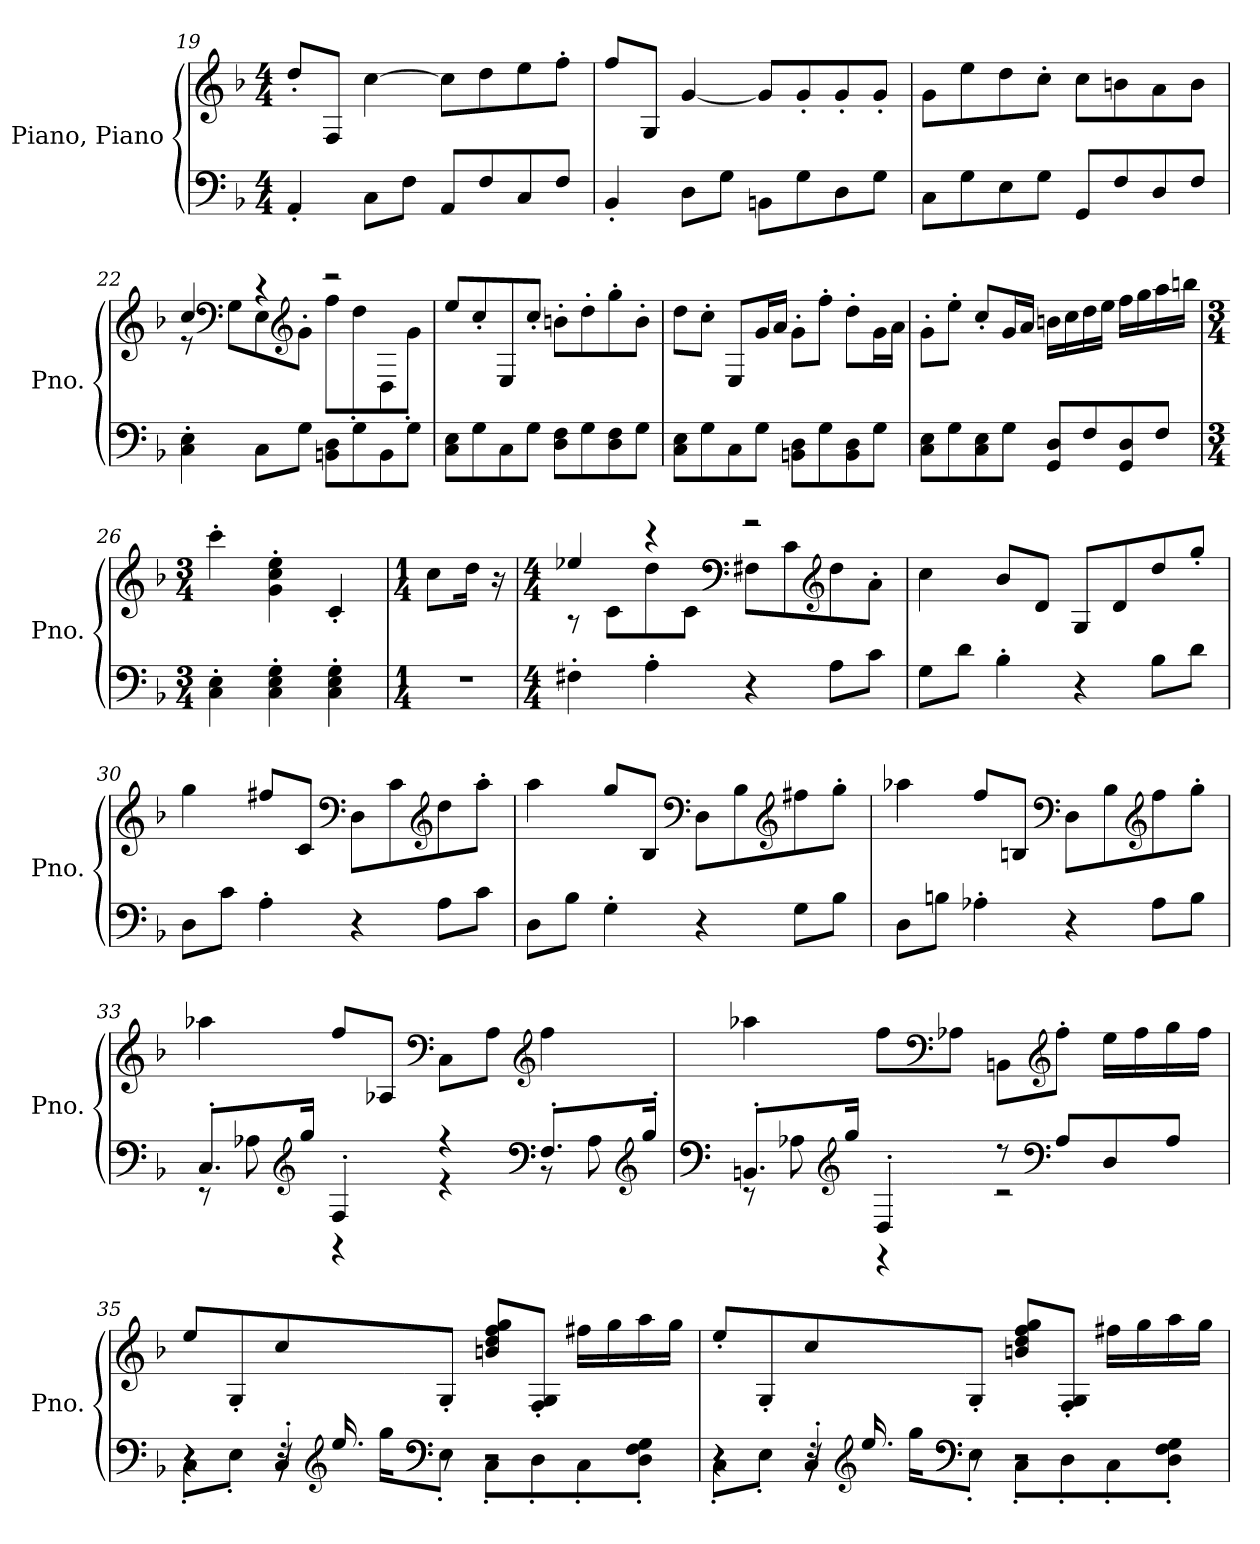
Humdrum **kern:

**kern	**kern
*part1	*part1
*staff2	*staff1
*I"Piano, Piano	*
*I'Pno.	*
*clefF4	*clefG2
*k[b-]	*k[b-]
*M4/4	*M4/4
=19	=19
4AA'/	8dd'/L
.	8F/J
8C\L	[4cc\
8F\J	.
8AA/L	8cc\L]
8F/	8dd\
8C/	8ee\
8F/J	8ff'\J
!!LO:LB:g=z
=20	=20
4BB-'/	8ff/L
.	8G/J
8D\L	[4g/
8G\J	.
8BBn\L	8g/L]
8G\	8g'/
8D\	8g'/
8G\J	8g'/J
=21	=21
8C\L	8g\L
8G\	8ee\
8E\	8dd\
8G\J	8cc'\J
8GG/L	8cc\L
8F/	8bn\
8D/	8a\
8F/J	8b\J
=22	=22
*	*^
4C\' 4E\'	4cc/	8r
*	*clefF4	*
.	.	8G\L
8C\L	4r	8E\
*	*clefG2	*
8G\J	.	8g'\J
8BBn\ 8D\L	2r	8ff\L
8G\	.	8dd'\
8BB\	.	8D\
8G\J	.	8g'\J
*	*v	*v
=23	=23
8C\ 8E\L	8ee/L
8G\	8cc'/
8C\	8E/
8G\J	8cc'/J
8D\ 8F\L	8bn'\L
8G\	8dd'\
8D\ 8F\	8gg'\
8G\J	8b'\J
!!LO:PB:g=z
=24	=24
8C\ 8E\L	8dd\L
8G\	8cc'\J
8C\	8E/L
8G\J	16g/L
.	16a/JJ
8BBn\ 8D\L	8g'\L
8G\	8ff'\J
8BB\ 8D\	8dd'\L
8G\J	16g\L
.	16a\JJ
=25	=25
8C\ 8E\L	8g'\L
8G\	8ee'\J
8C\ 8E\	8cc'/L
8G\J	16g/L
.	16a/JJ
8GG/ 8D/L	16bn\LL
.	16cc\
8F/	16dd\
.	16ee\JJ
8GG/ 8D/	16ff\LL
.	16gg\
8F/J	16aa\
.	16bbn\JJ
=26	=26
*M3/4	*M3/4
4C\' 4E\'	4ccc'\
4C\' 4E\' 4G\'	4g\' 4cc\' 4ee\'
4C\' 4E\' 4G\'	4c'/
=27	=27
*M1/4	*M1/4
4r	8cc\L
.	16dd\Jk
.	16r
!!LO:LB:g=z
=28	=28
*M4/4	*M4/4
*	*^
4F#X'\	4ee-X/	8r
.	.	8c\L
4A'\	4r	8dd\
.	.	8c\J
*	*clefF4	*
4r	2r	8F#X\L
.	.	8c\
*	*clefG2	*
8A\L	.	8dd\
8c\J	.	8a'\J
*	*v	*v
=29	=29
8G\L	4cc\
8d\J	.
4B-'\	8b-/L
.	8d/J
4r	8G/L
.	8d/
8B-\L	8dd/
8d\J	8gg'/J
=30	=30
8D\L	4gg\
8c\J	.
4A'\	8ff#X/L
.	8c/J
*	*clefF4
4r	8D\L
.	8c\
*	*clefG2
8A\L	8dd\
8c\J	8aa'\J
!!LO:LB:g=z
=31	=31
8D\L	4aa\
8B-\J	.
4G'\	8gg/L
.	8B-/J
*	*clefF4
4r	8D\L
.	8B-\
*	*clefG2
8G\L	8ff#X\
8B-\J	8gg'\J
=32	=32
8D\L	4aa-X\
8Bn\J	.
4A-X'\	8ff/L
.	8Bn/J
*	*clefF4
4r	8D\L
.	8B\
*	*clefG2
8A-\L	8ff\
8B\J	8gg'\J
!!LO:LB:g=z
=33	=33
*^	*
8.C'/L	8r	4aa-X\
.	8A-X\	.
*clefG2	*	*
16gg/Jk	.	.
4F'/	4r	8ff/L
.	.	8A-X/J
*	*	*clefF4
4r	4r	8C\L
.	.	8A-\J
*clefF4	*	*clefG2
8.F'/L	8r	4ff\
.	8A-\	.
*clefG2	*	*
16gg'/Jk	.	.
=34	=34	=34
*clefF4	*	*
8.BBn'/L	8r	4aa-X\
.	8A-X\	.
*clefG2	*	*
16gg/Jk	.	.
4D'/	4r	8ff\L
*	*	*clefF4
.	.	8A-X\J
8r	2r	8BBn\L
*clefF4	*	*clefG2
8A-/L	.	8ff'\J
8D/	.	16ee\LL
.	.	16ff\
8A-/J	.	16gg\
.	.	16ff\JJ
!!LO:LB:g=z
=35	=35	=35
*	*^	*
4r	8C'\L	4r	8ee/L
.	8E'\J	.	8G'/
32r	16r	4C'/	8cc/
*clefG2	*	*	*
16.ee/	.	.	.
.	16gg\KL	.	.
*clefF4	*	*	*
8r	8E'\J	.	8G'/J
2r	8C'\L	2r	8bn/ 8dd/ 8ff/ 8gg/L
.	8D'\	.	8F/' 8G/'J
.	8C'\	.	16ff#X\LL
.	.	.	16gg\
.	8D\' 8F\' 8G\'J	.	16aa\
.	.	.	16gg\JJ
=36	=36	=36	=36
4r	8C'\L	4r	8ee'/L
.	8E'\J	.	8G'/
32r	16r	4C'/	8cc/
*clefG2	*	*	*
16.ee/	.	.	.
.	16gg\KL	.	.
*clefF4	*	*	*
8r	8E'\J	.	8G'/J
2r	8C'\L	2r	8bn/ 8dd/ 8ff/ 8gg/L
.	8D'\	.	8F/' 8G/'J
.	8C'\	.	16ff#X\LL
.	.	.	16gg\
.	8D\' 8F\' 8G\'J	.	16aa\
.	.	.	16gg\JJ
*v	*v	*v	*
=	=
*-	*-
